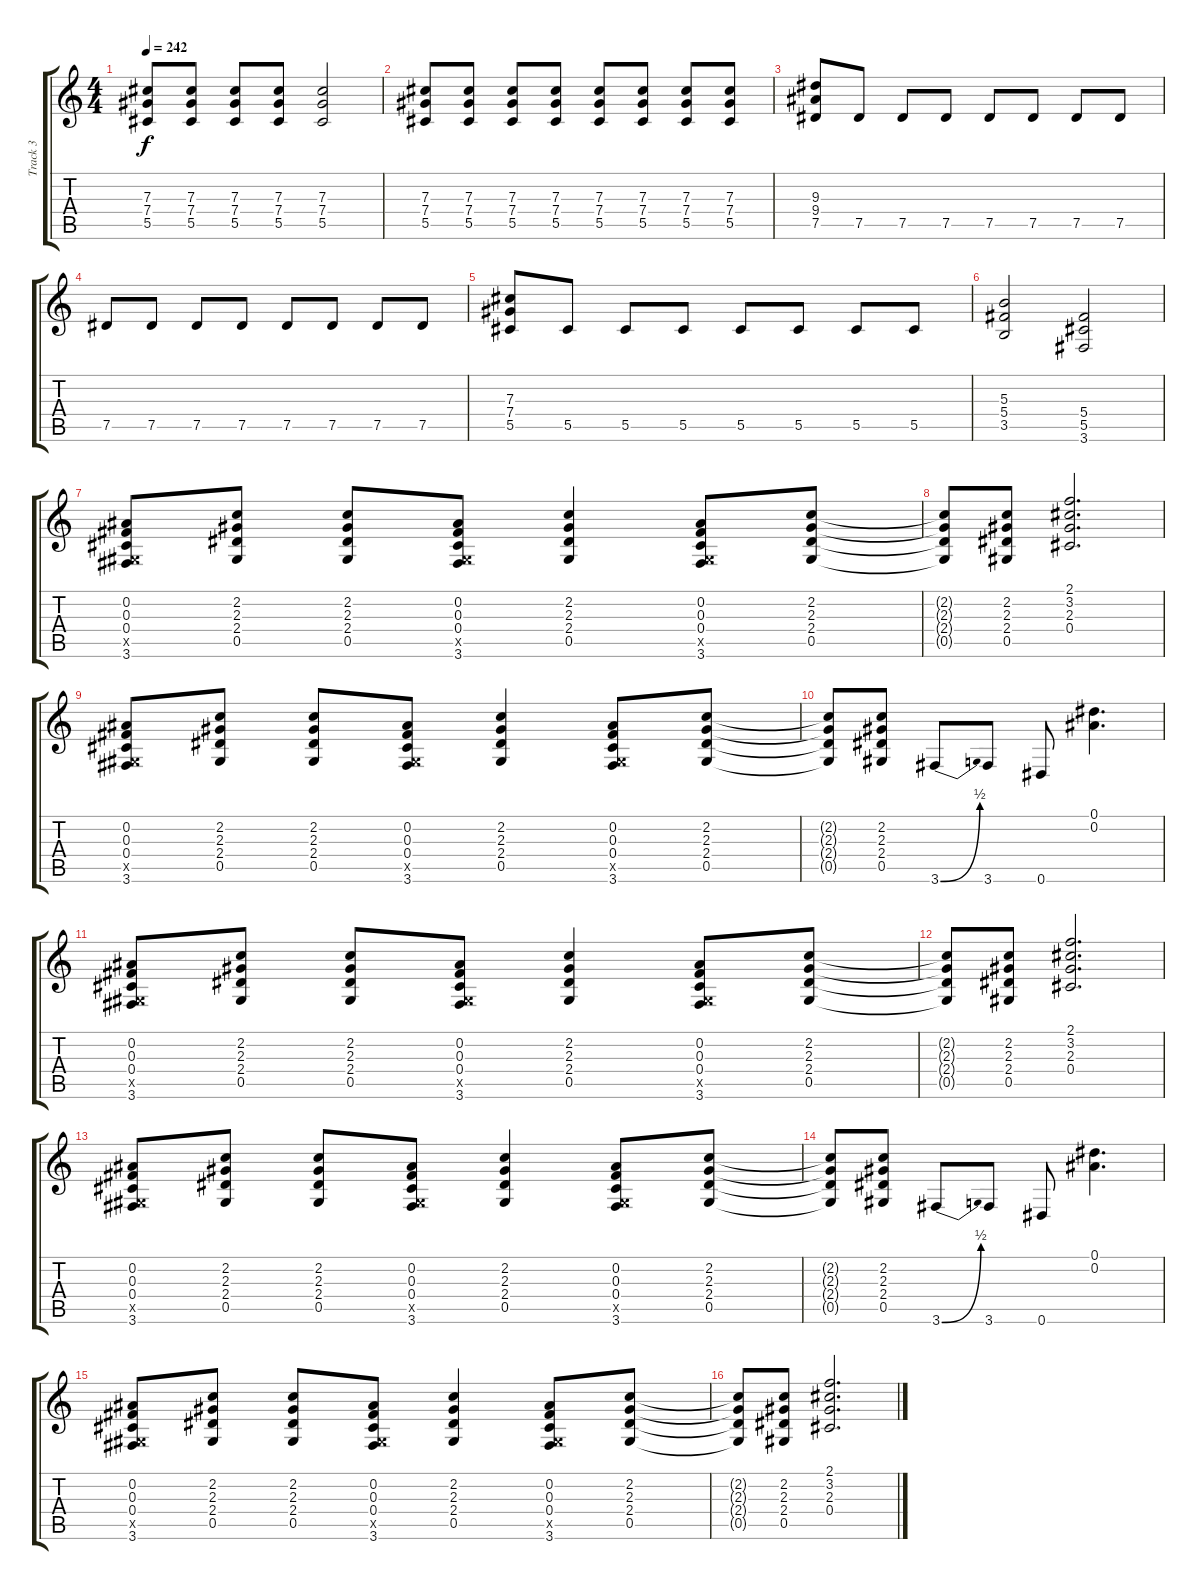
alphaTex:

\track ("Track 3" "Track 3") {instrument overdrivenguitar}
\staff {score tabs}
\tuning (Eb4 Bb3 Gb3 Db3 Ab2 Eb2) {hide}
\ts (4 4)
\tempo 242
\clef g2
\ks c
(7.3 7.4 5.5).8{dy f} (7.3 7.4 5.5).8 (7.3 7.4 5.5).8 (7.3 7.4 5.5).8 (7.3 7.4 5.5).2 |
(7.3 7.4 5.5).8 (7.3 7.4 5.5).8 (7.3 7.4 5.5).8 (7.3 7.4 5.5).8 (7.3 7.4 5.5).8 (7.3 7.4 5.5).8 (7.3 7.4 5.5).8 (7.3 7.4 5.5).8 |
(9.3 9.4 7.5).8 7.5.8 7.5.8 7.5.8 7.5.8 7.5.8 7.5.8 7.5.8 |
7.5.8 7.5.8 7.5.8 7.5.8 7.5.8 7.5.8 7.5.8 7.5.8 |
(7.3 7.4 5.5).8 5.5.8 5.5.8 5.5.8 5.5.8 5.5.8 5.5.8 5.5.8 |
(5.3 5.4 3.5).2 (5.4 5.5 3.6).2 |
(0.2 0.3 0.4 0.5{x} 3.6).8 (2.2 2.3 2.4 0.5).8 (2.2 2.3 2.4 0.5).8 (0.2 0.3 0.4 0.5{x} 3.6).8 (2.2 2.3 2.4 0.5).4 (0.2 0.3 0.4 0.5{x} 3.6).8 (2.2 2.3 2.4 0.5).8 |
(2.2{t} 2.3{t} 2.4{t} 0.5{t}).8 (2.2 2.3 2.4 0.5).8 (2.1 3.2 2.3 0.4).2{d} |
(0.2 0.3 0.4 0.5{x} 3.6).8 (2.2 2.3 2.4 0.5).8 (2.2 2.3 2.4 0.5).8 (0.2 0.3 0.4 0.5{x} 3.6).8 (2.2 2.3 2.4 0.5).4 (0.2 0.3 0.4 0.5{x} 3.6).8 (2.2 2.3 2.4 0.5).8 |
(2.2{t} 2.3{t} 2.4{t} 0.5{t}).8 (2.2 2.3 2.4 0.5).8 3.6{be (bend 0 0 60 2)}.8 3.6.8 0.6.8 (0.1 0.2).4{d} |
(0.2 0.3 0.4 0.5{x} 3.6).8 (2.2 2.3 2.4 0.5).8 (2.2 2.3 2.4 0.5).8 (0.2 0.3 0.4 0.5{x} 3.6).8 (2.2 2.3 2.4 0.5).4 (0.2 0.3 0.4 0.5{x} 3.6).8 (2.2 2.3 2.4 0.5).8 |
(2.2{t} 2.3{t} 2.4{t} 0.5{t}).8 (2.2 2.3 2.4 0.5).8 (2.1 3.2 2.3 0.4).2{d} |
(0.2 0.3 0.4 0.5{x} 3.6).8 (2.2 2.3 2.4 0.5).8 (2.2 2.3 2.4 0.5).8 (0.2 0.3 0.4 0.5{x} 3.6).8 (2.2 2.3 2.4 0.5).4 (0.2 0.3 0.4 0.5{x} 3.6).8 (2.2 2.3 2.4 0.5).8 |
(2.2{t} 2.3{t} 2.4{t} 0.5{t}).8 (2.2 2.3 2.4 0.5).8 3.6{be (bend 0 0 60 2)}.8 3.6.8 0.6.8 (0.1 0.2).4{d} |
(0.2 0.3 0.4 0.5{x} 3.6).8 (2.2 2.3 2.4 0.5).8 (2.2 2.3 2.4 0.5).8 (0.2 0.3 0.4 0.5{x} 3.6).8 (2.2 2.3 2.4 0.5).4 (0.2 0.3 0.4 0.5{x} 3.6).8 (2.2 2.3 2.4 0.5).8 |
(2.2{t} 2.3{t} 2.4{t} 0.5{t}).8 (2.2 2.3 2.4 0.5).8 (2.1 3.2 2.3 0.4).2{d}
